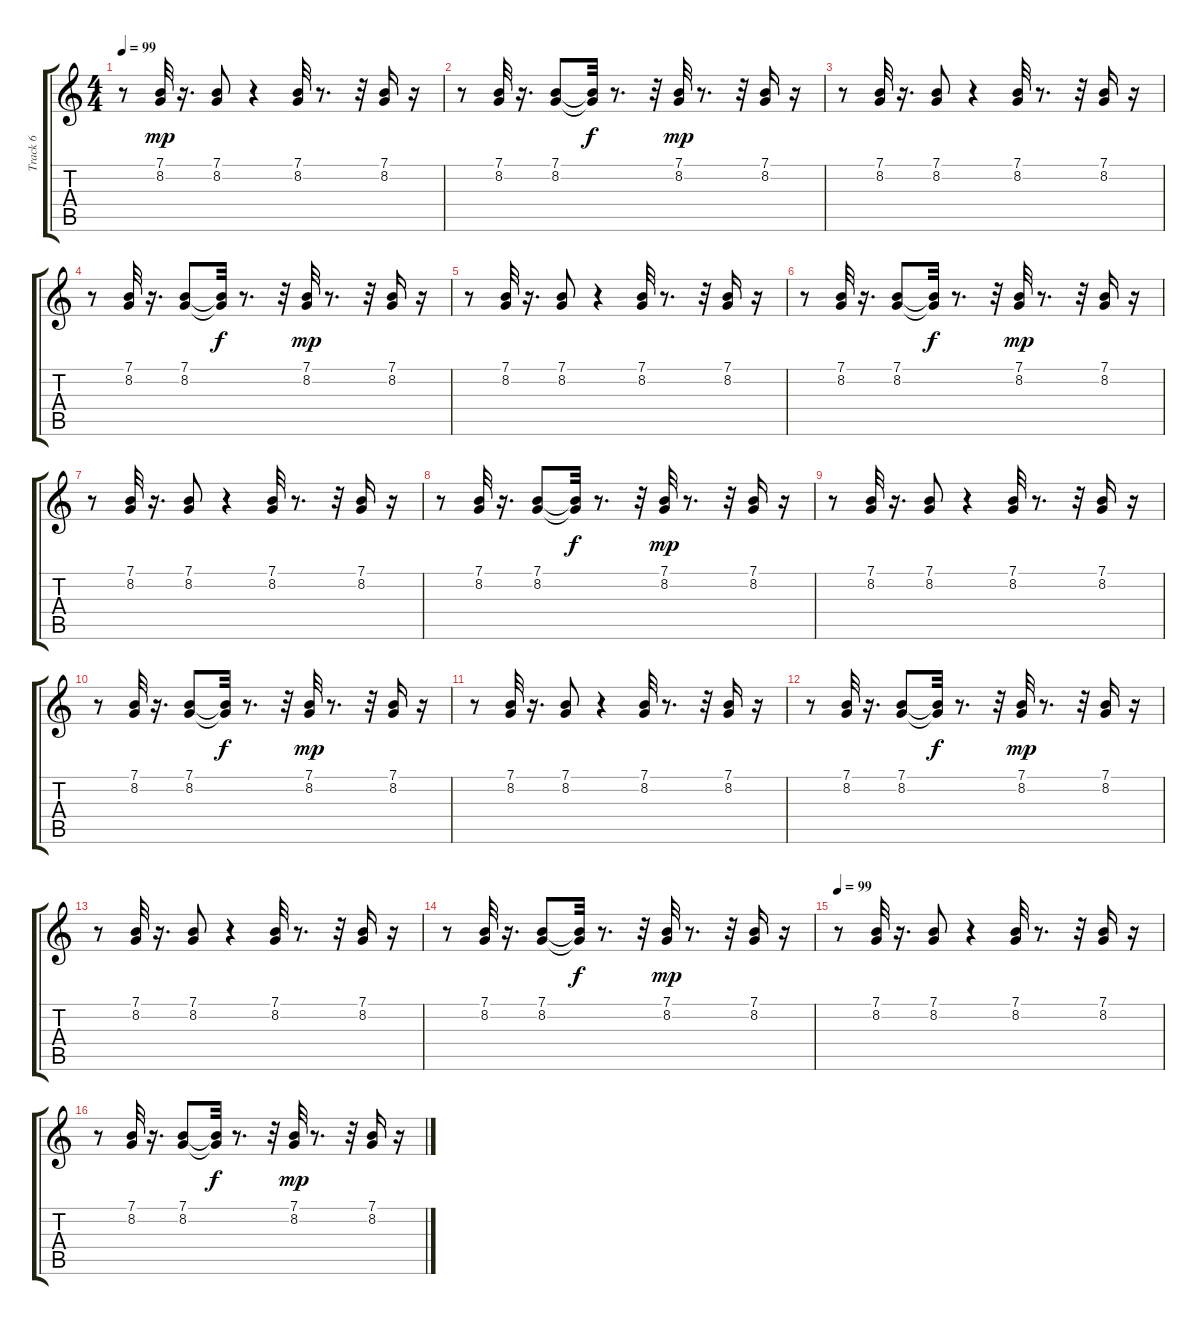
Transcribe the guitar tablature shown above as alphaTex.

\track ("Track 6" "Track 6") {instrument voiceoohs}
\staff {score tabs}
\tuning (E4 B3 G3 D3 A2 E2) {hide}
\ts (4 4)
\tempo 99
\clef g2
\ks c
r.8{dy mp} (7.1 8.2).32 r.16{d} (7.1 8.2).8 r.4 (7.1 8.2).32 r.8{d} r.32 (7.1 8.2).16 r.16 |
r.8 (7.1 8.2).32 r.16{d} (7.1 8.2).8 (7.1{t} 8.2{t}).32{dy f} r.8{d} r.32 (7.1 8.2).32{dy mp} r.8{d} r.32 (7.1 8.2).16 r.16 |
r.8 (7.1 8.2).32 r.16{d} (7.1 8.2).8 r.4 (7.1 8.2).32 r.8{d} r.32 (7.1 8.2).16 r.16 |
r.8 (7.1 8.2).32 r.16{d} (7.1 8.2).8 (7.1{t} 8.2{t}).32{dy f} r.8{d} r.32 (7.1 8.2).32{dy mp} r.8{d} r.32 (7.1 8.2).16 r.16 |
r.8 (7.1 8.2).32 r.16{d} (7.1 8.2).8 r.4 (7.1 8.2).32 r.8{d} r.32 (7.1 8.2).16 r.16 |
r.8 (7.1 8.2).32 r.16{d} (7.1 8.2).8 (7.1{t} 8.2{t}).32{dy f} r.8{d} r.32 (7.1 8.2).32{dy mp} r.8{d} r.32 (7.1 8.2).16 r.16 |
r.8 (7.1 8.2).32 r.16{d} (7.1 8.2).8 r.4 (7.1 8.2).32 r.8{d} r.32 (7.1 8.2).16 r.16 |
r.8 (7.1 8.2).32 r.16{d} (7.1 8.2).8 (7.1{t} 8.2{t}).32{dy f} r.8{d} r.32 (7.1 8.2).32{dy mp} r.8{d} r.32 (7.1 8.2).16 r.16 |
r.8 (7.1 8.2).32 r.16{d} (7.1 8.2).8 r.4 (7.1 8.2).32 r.8{d} r.32 (7.1 8.2).16 r.16 |
r.8 (7.1 8.2).32 r.16{d} (7.1 8.2).8 (7.1{t} 8.2{t}).32{dy f} r.8{d} r.32 (7.1 8.2).32{dy mp} r.8{d} r.32 (7.1 8.2).16 r.16 |
r.8 (7.1 8.2).32 r.16{d} (7.1 8.2).8 r.4 (7.1 8.2).32 r.8{d} r.32 (7.1 8.2).16 r.16 |
r.8 (7.1 8.2).32 r.16{d} (7.1 8.2).8 (7.1{t} 8.2{t}).32{dy f} r.8{d} r.32 (7.1 8.2).32{dy mp} r.8{d} r.32 (7.1 8.2).16 r.16 |
r.8 (7.1 8.2).32 r.16{d} (7.1 8.2).8 r.4 (7.1 8.2).32 r.8{d} r.32 (7.1 8.2).16 r.16 |
r.8 (7.1 8.2).32 r.16{d} (7.1 8.2).8 (7.1{t} 8.2{t}).32{dy f} r.8{d} r.32 (7.1 8.2).32{dy mp} r.8{d} r.32 (7.1 8.2).16 r.16 |
\tempo 99
r.8 (7.1 8.2).32 r.16{d} (7.1 8.2).8 r.4 (7.1 8.2).32 r.8{d} r.32 (7.1 8.2).16 r.16 |
r.8 (7.1 8.2).32 r.16{d} (7.1 8.2).8 (7.1{t} 8.2{t}).32{dy f} r.8{d} r.32 (7.1 8.2).32{dy mp} r.8{d} r.32 (7.1 8.2).16 r.16
